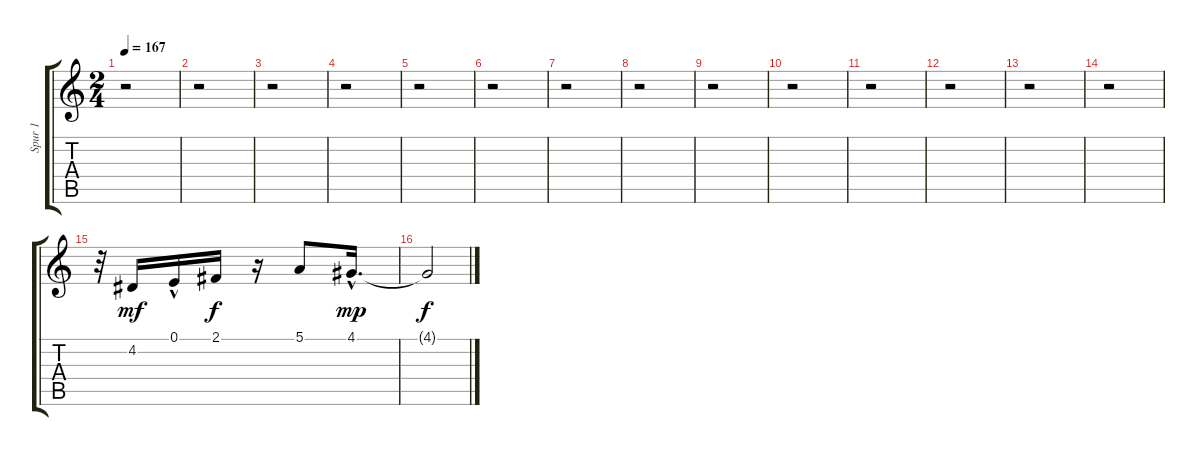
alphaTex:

\track ("Spur 1" "Spur 1") {instrument tangoaccordion}
\staff {score tabs}
\tuning (E4 B3 G3 D3 A2 E2) {hide}
\ts (2 4)
\tempo 167
\clef g2
\ks c
r.2{dy f} |
r.2 |
r.2 |
r.2 |
r.2 |
r.2 |
r.2 |
r.2 |
r.2 |
r.2 |
r.2 |
r.2 |
r.2 |
r.2 |
r.32 4.2.16{dy mf} 0.1{hac}.16 2.1.16{dy f} r.16 5.1.8 4.1{hac}.16{d dy mp} |
4.1{t}.2{dy f}
